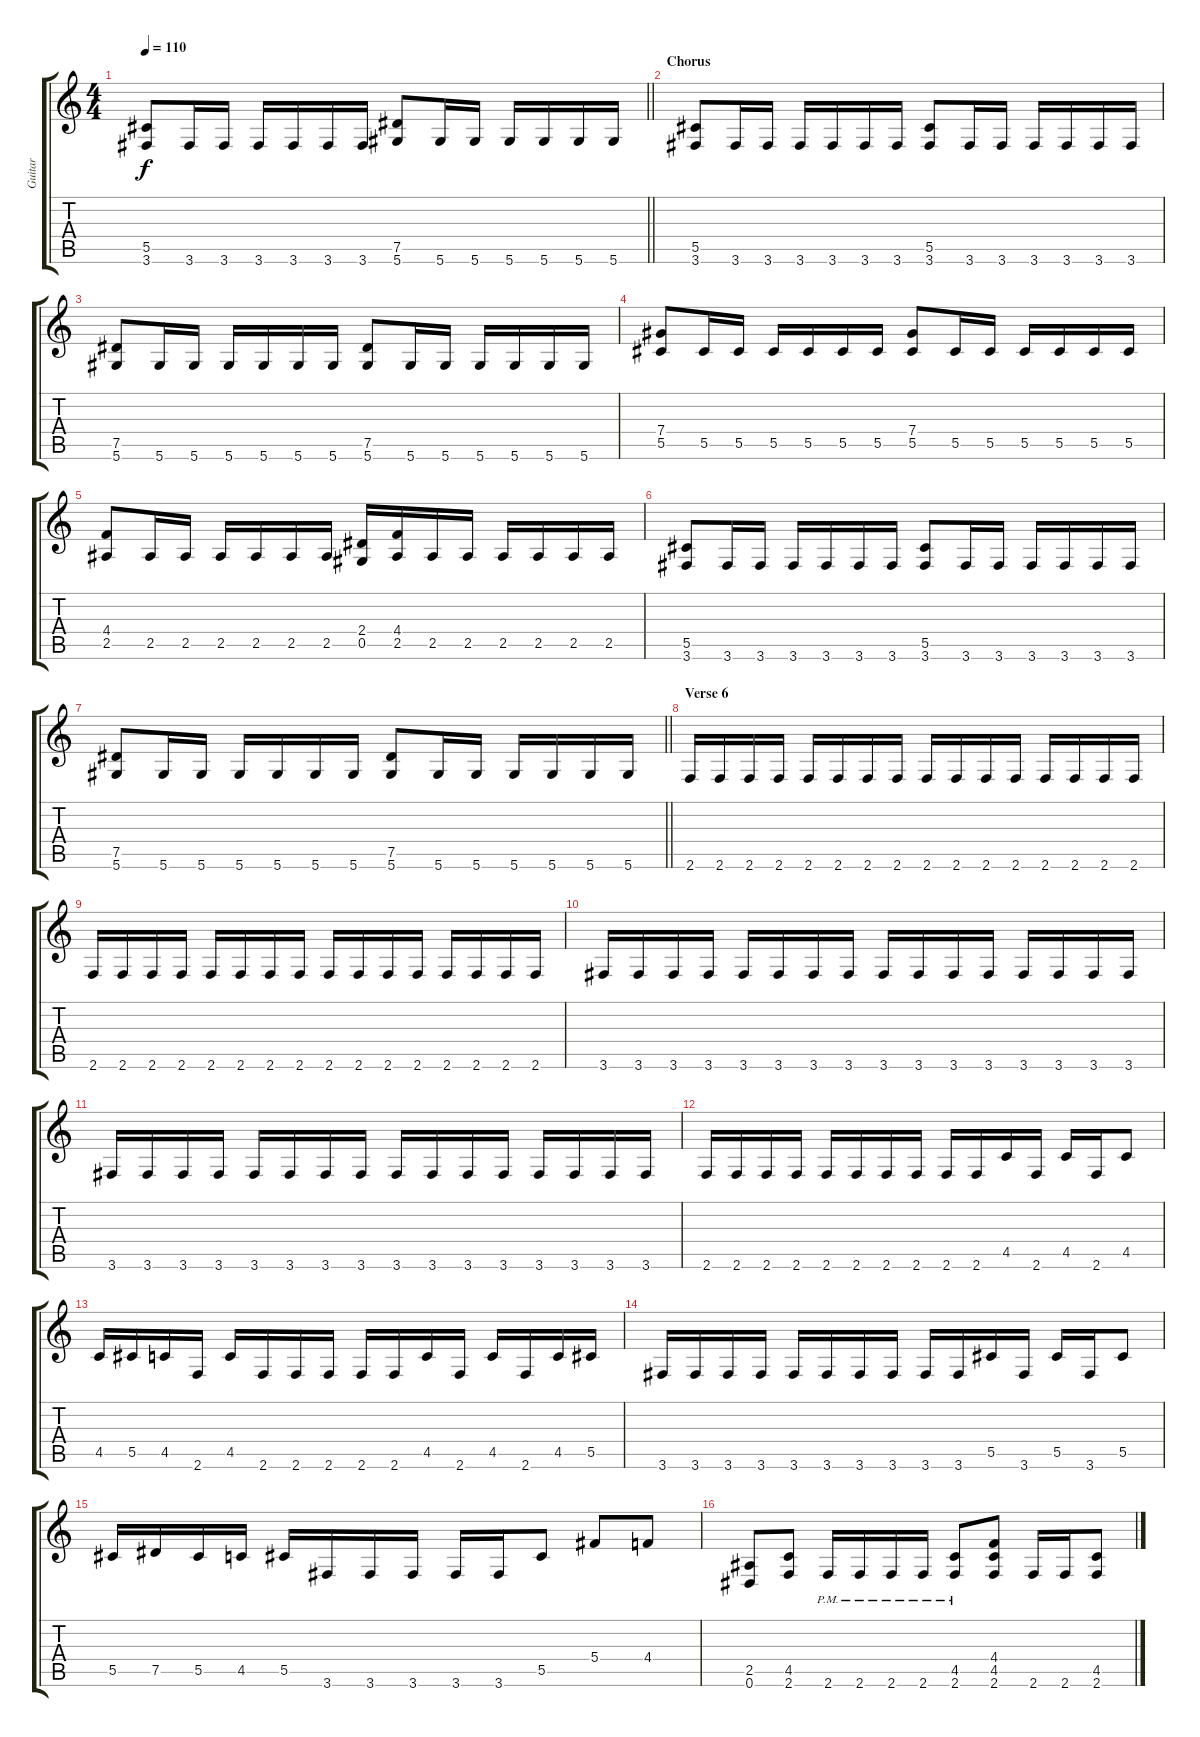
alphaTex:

\track ("Guitar" "Guitar") {instrument distortionguitar}
\staff {score tabs}
\tuning (Eb4 Bb3 Gb3 Db3 Ab2 Eb2) {hide}
\ts (4 4)
\tempo 110
\clef g2
\barLineRight lightlight
\ks c
(5.5 3.6).8{dy f} 3.6.16 3.6.16 3.6.16 3.6.16 3.6.16 3.6.16 (7.5 5.6).8 5.6.16 5.6.16 5.6.16 5.6.16 5.6.16 5.6.16 |
\section ("" "Chorus")
(5.5 3.6).8 3.6.16 3.6.16 3.6.16 3.6.16 3.6.16 3.6.16 (5.5 3.6).8 3.6.16 3.6.16 3.6.16 3.6.16 3.6.16 3.6.16 |
(7.5 5.6).8 5.6.16 5.6.16 5.6.16 5.6.16 5.6.16 5.6.16 (7.5 5.6).8 5.6.16 5.6.16 5.6.16 5.6.16 5.6.16 5.6.16 |
(7.4 5.5).8 5.5.16 5.5.16 5.5.16 5.5.16 5.5.16 5.5.16 (7.4 5.5).8 5.5.16 5.5.16 5.5.16 5.5.16 5.5.16 5.5.16 |
(4.4 2.5).8 2.5.16 2.5.16 2.5.16 2.5.16 2.5.16 2.5.16 (2.4 0.5).16 (4.4 2.5).16 2.5.16 2.5.16 2.5.16 2.5.16 2.5.16 2.5.16 |
(5.5 3.6).8 3.6.16 3.6.16 3.6.16 3.6.16 3.6.16 3.6.16 (5.5 3.6).8 3.6.16 3.6.16 3.6.16 3.6.16 3.6.16 3.6.16 |
\barLineRight lightlight
(7.5 5.6).8 5.6.16 5.6.16 5.6.16 5.6.16 5.6.16 5.6.16 (7.5 5.6).8 5.6.16 5.6.16 5.6.16 5.6.16 5.6.16 5.6.16 |
\section ("" "Verse 6")
2.6.16 2.6.16 2.6.16 2.6.16 2.6.16 2.6.16 2.6.16 2.6.16 2.6.16 2.6.16 2.6.16 2.6.16 2.6.16 2.6.16 2.6.16 2.6.16 |
2.6.16 2.6.16 2.6.16 2.6.16 2.6.16 2.6.16 2.6.16 2.6.16 2.6.16 2.6.16 2.6.16 2.6.16 2.6.16 2.6.16 2.6.16 2.6.16 |
3.6.16 3.6.16 3.6.16 3.6.16 3.6.16 3.6.16 3.6.16 3.6.16 3.6.16 3.6.16 3.6.16 3.6.16 3.6.16 3.6.16 3.6.16 3.6.16 |
3.6.16 3.6.16 3.6.16 3.6.16 3.6.16 3.6.16 3.6.16 3.6.16 3.6.16 3.6.16 3.6.16 3.6.16 3.6.16 3.6.16 3.6.16 3.6.16 |
2.6.16 2.6.16 2.6.16 2.6.16 2.6.16 2.6.16 2.6.16 2.6.16 2.6.16 2.6.16 4.5.16 2.6.16 4.5.16 2.6.16 4.5.8 |
4.5.16 5.5.16 4.5.16 2.6.16 4.5.16 2.6.16 2.6.16 2.6.16 2.6.16 2.6.16 4.5.16 2.6.16 4.5.16 2.6.16 4.5.16 5.5.16 |
3.6.16 3.6.16 3.6.16 3.6.16 3.6.16 3.6.16 3.6.16 3.6.16 3.6.16 3.6.16 5.5.16 3.6.16 5.5.16 3.6.16 5.5.8 |
5.5.16 7.5.16 5.5.16 4.5.16 5.5.16 3.6.16 3.6.16 3.6.16 3.6.16 3.6.16 5.5.8 5.4.8 4.4.8 |
(2.5 0.6).8 (4.5 2.6).8 2.6{pm}.16 2.6{pm}.16 2.6{pm}.16 2.6{pm}.16 (4.5{pm} 2.6{pm}).8 (4.4 4.5 2.6).8 2.6.16 2.6.16 (4.5 2.6).8
